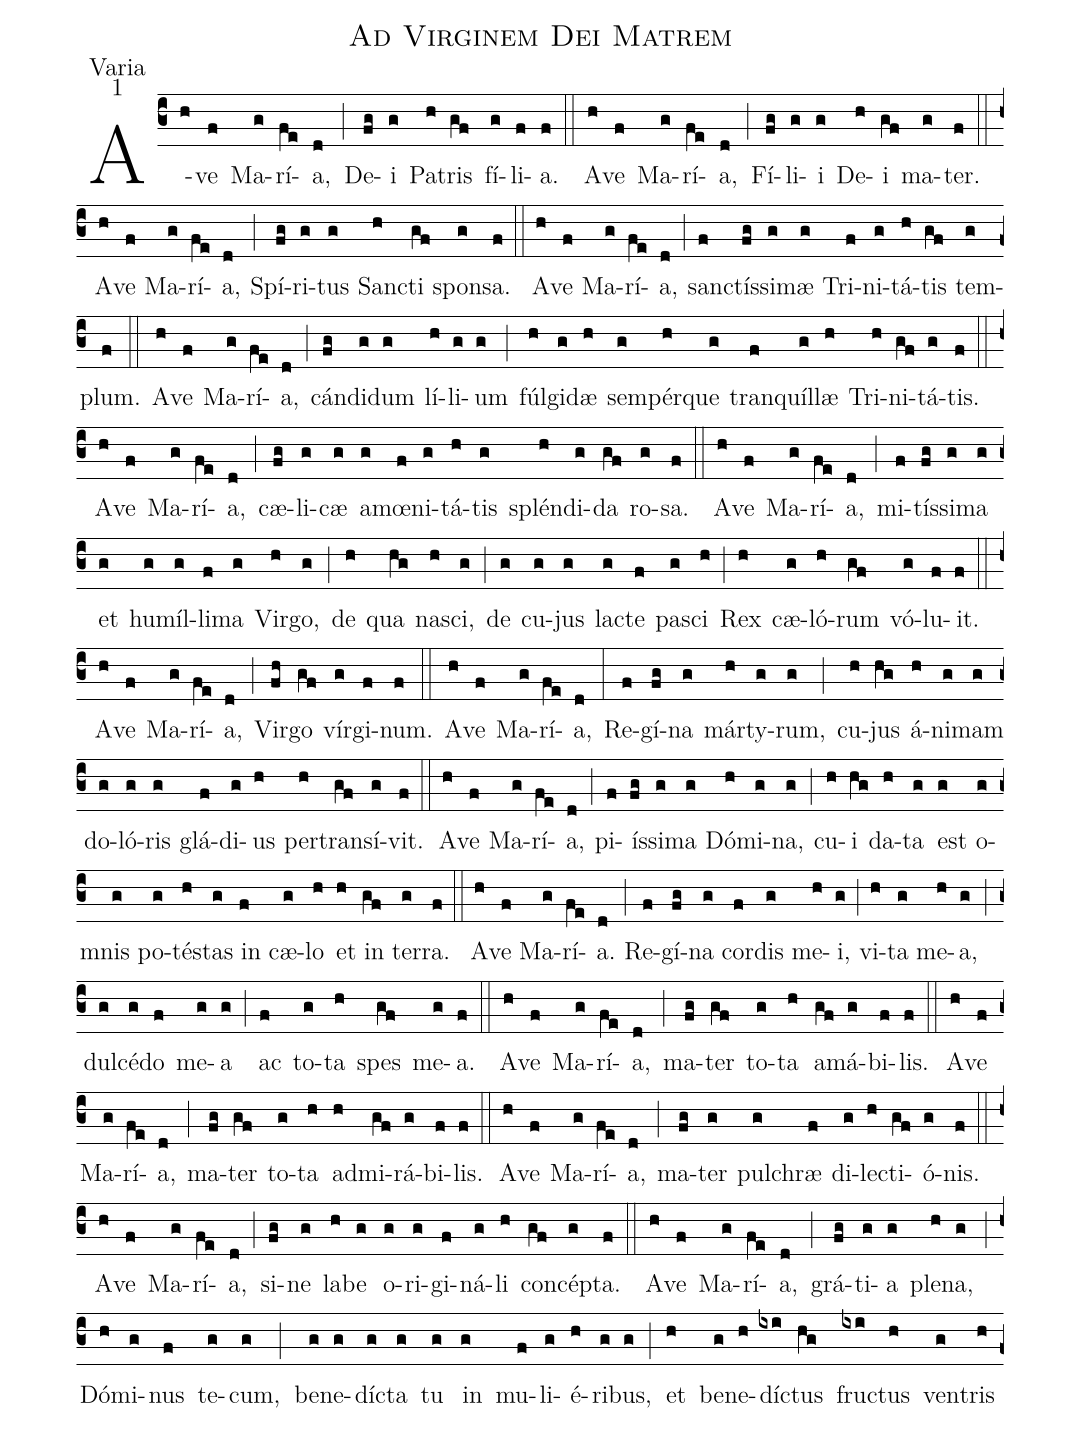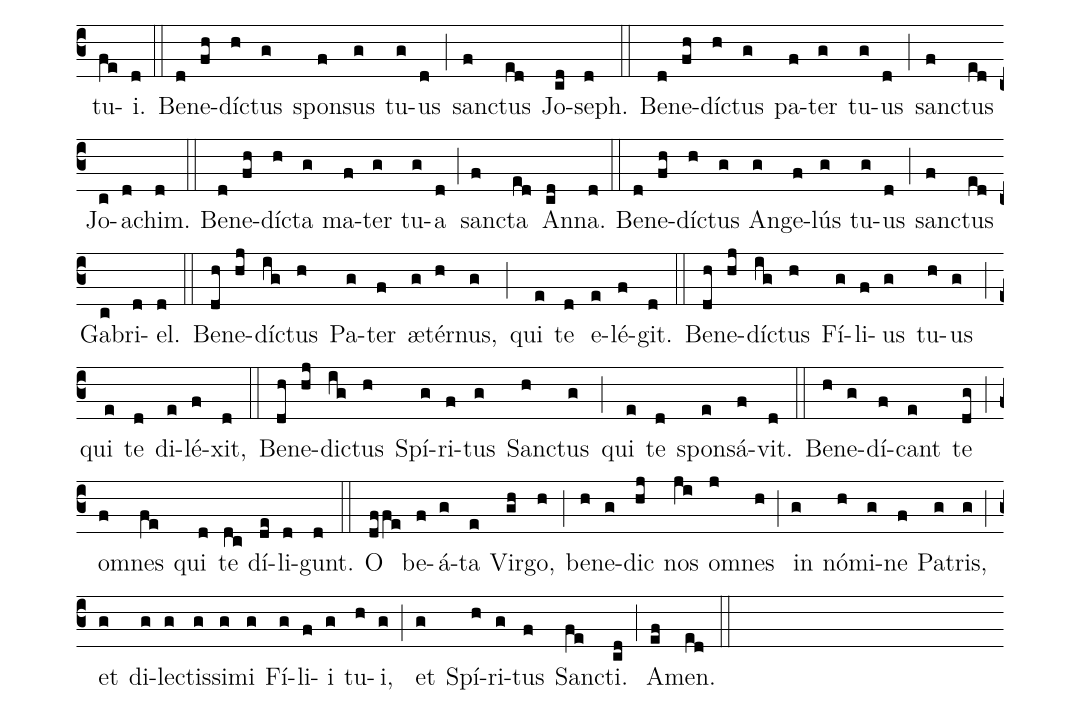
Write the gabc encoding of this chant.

name:Ad Virginem Dei Matrem;
office-part:Varia;
mode:1;
%%
c4() A(h)ve(f) Ma(g)rí(fe)a,(d) (;) De(fg)i(g) Pa(h)tris(gf) fí(g)li(f)a.(f) (::) A(h)ve(f) Ma(g)rí(fe)a,(d) (;) Fí(fg)li(g)i(g) De(h)i(gf) ma(g)ter.(f) (::) A(h)ve(f) Ma(g)rí(fe)a,(d) (;) Spí(fg)ri(g)tus(g) San(h)cti(gf) spon(g)sa.(f) (::) A(h)ve(f) Ma(g)rí(fe)a,(d) (;) san(f)ctís(fg)si(g)mæ(g) Tri(f)ni(g)tá(h)tis(gf) tem(g)plum.(f) (::) A(h)ve(f) Ma(g)rí(fe)a,(d) (;) cán(fg)di(g)dum(g) lí(h)li(g)um(g) (;) fúl(h)gi(g)dæ(h) sem(g)pér(h)que(g) tran(f)quíl(g)læ(h) Tri(h)ni(gf)tá(g)tis.(f) (::) A(h)ve(f) Ma(g)rí(fe)a,(d) (;) cæ(fg)li(g)cæ(g) a(g)mœ(f)ni(g)tá(h)tis(g) splén(h)di(g)da(gf) ro(g)sa.(f) (::) A(h)ve(f) Ma(g)rí(fe)a,(d) (;) mi(f)tís(fg)si(g)ma(g) et(g) hu(g)míl(g)li(f)ma(g) Vir(h)go,(g) (;) de(h) qua(hg) na(h)sci,(g) (;) de(g) cu(g)jus(g) la(g)cte(f) pa(g)sci(h) (;) Rex(h) cæ(g)ló(h)rum(gf) vó(g)lu(f)it.(f) (::) A(h)ve(f) Ma(g)rí(fe)a,(d) (;) Vir(fh)go(gf) vír(g)gi(f)num.(f) (::) A(h)ve(f) Ma(g)rí(fe)a,(d) (:) Re(f)gí(fg)na(g) már(h)ty(g)rum,(g) (;) cu(h)jus(hg) á(h)ni(g)mam(g) do(g)ló(g)ris(g) glá(f)di(g)us(h) per(h)tran(gf)sí(g)vit.(f) (::) A(h)ve(f) Ma(g)rí(fe)a,(d) (;) pi(f)ís(fg)si(g)ma(g) Dó(h)mi(g)na,(g) (;) cu(h)i(hg) da(h)ta(g) est(g) o(g)mnis(g) po(g)té(h)stas(g) in(f) cæ(g)lo(h) et(h) in(gf) ter(g)ra.(f) (::) A(h)ve(f) Ma(g)rí(fe)a.(d) (;) Re(f)gí(fg)na(g) cor(f)dis(g) me(h)i,(g) (;) vi(h)ta(g) me(h)a,(g) (;) dul(g)cé(g)do(f) me(g)a(g) (;) ac(f) to(g)ta(h) spes(gf) me(g)a.(f) (::) A(h)ve(f) Ma(g)rí(fe)a,(d) (;) ma(fg)ter(gf) to(g)ta(h) a(gf)má(g)bi(f)lis.(f) (::) A(h)ve(f) Ma(g)rí(fe)a,(d) (;) ma(fg)ter(gf) to(g)ta(h) ad(h)mi(gf)rá(g)bi(f)lis.(f) (::) A(h)ve(f) Ma(g)rí(fe)a,(d) (;) ma(fg)ter(g) pul(g)chræ(f) di(g)le(h)cti(gf)ó(g)nis.(f) (::) A(h)ve(f) Ma(g)rí(fe)a,(d) (;) si(fg)ne(g) la(h)be(g) o(g)ri(g)gi(f)ná(g)li(h) con(gf)cép(g)ta.(f) (::) A(h)ve(f) Ma(g)rí(fe)a,(d) (;) grá(fg)ti(g)a(g) ple(h)na,(g) (;) Dó(h)mi(g)nus(f) te(g)cum,(g) (;) be(g)ne(g)dí(g)cta(g) tu(g) in(g) mu(f)li(g)é(h)ri(g)bus,(g) (;) et(h) be(g)ne(h)dí(ixi)ctus(hg) fru(ixi)ctus(h) ven(g)tris(h) tu(fe)i.(d) (::) Be(d)ne(fh)dí(h)ctus(g) spon(f)sus(g) tu(g)us(d) (;) san(f)ctus(ed) Jo(cd)seph.(d) (::) Be(d)ne(fh)dí(h)ctus(g) pa(f)ter(g) tu(g)us(d) (;) san(f)ctus(ed) Jo(c)a(d)chim.(d) (::) Be(d)ne(fh)dí(h)cta(g) ma(f)ter(g) tu(g)a(d) (;) san(f)cta(ed) An(cd)na.(d) (::) Be(d)ne(fh)dí(h)ctus(g) An(g)ge(f)lús(g) tu(g)us(d) (;) san(f)ctus(ed) Ga(c)bri(d)el.(d) (::) Be(dh)ne(hj)dí(ig)ctus(h) Pa(g)ter(f) æ(g)tér(h)nus,(g) (;) qui(e) te(d) e(e)lé(f)git.(d) (::) Be(dh)ne(hj)dí(ig)ctus(h) Fí(g)li(f)us(g) tu(h)us(g) (;) qui(e) te(d) di(e)lé(f)xit,(d) (::) Be(dh)ne(hj)di(ig)ctus(h) Spí(g)ri(f)tus(g) San(h)ctus(g) (;) qui(e) te(d) spon(e)sá(f)vit.(d) (::) Be(h)ne(g)dí(f)cant(e) te(dg) (;) o(f)mnes(fe) qui(d) te(dc) dí(de)li(d)gunt.(d) (::) O(dffe) be(f)á(g)ta(e) Vir(gh)go,(h) (;) be(h)ne(g)dic(hj) nos(ji) o(j)mnes(h) (;) in(g) nó(h)mi(g)ne(f) Pa(g)tris,(g) (;) et(g) di(g)le(g)ctis(g)si(g)mi(g) Fí(g)li(f)i(g) tu(h)i,(g) (;) et(g) Spí(h)ri(g)tus(f) San(fe)cti.(cd) (;) A(ef)men.(ed) (::)
